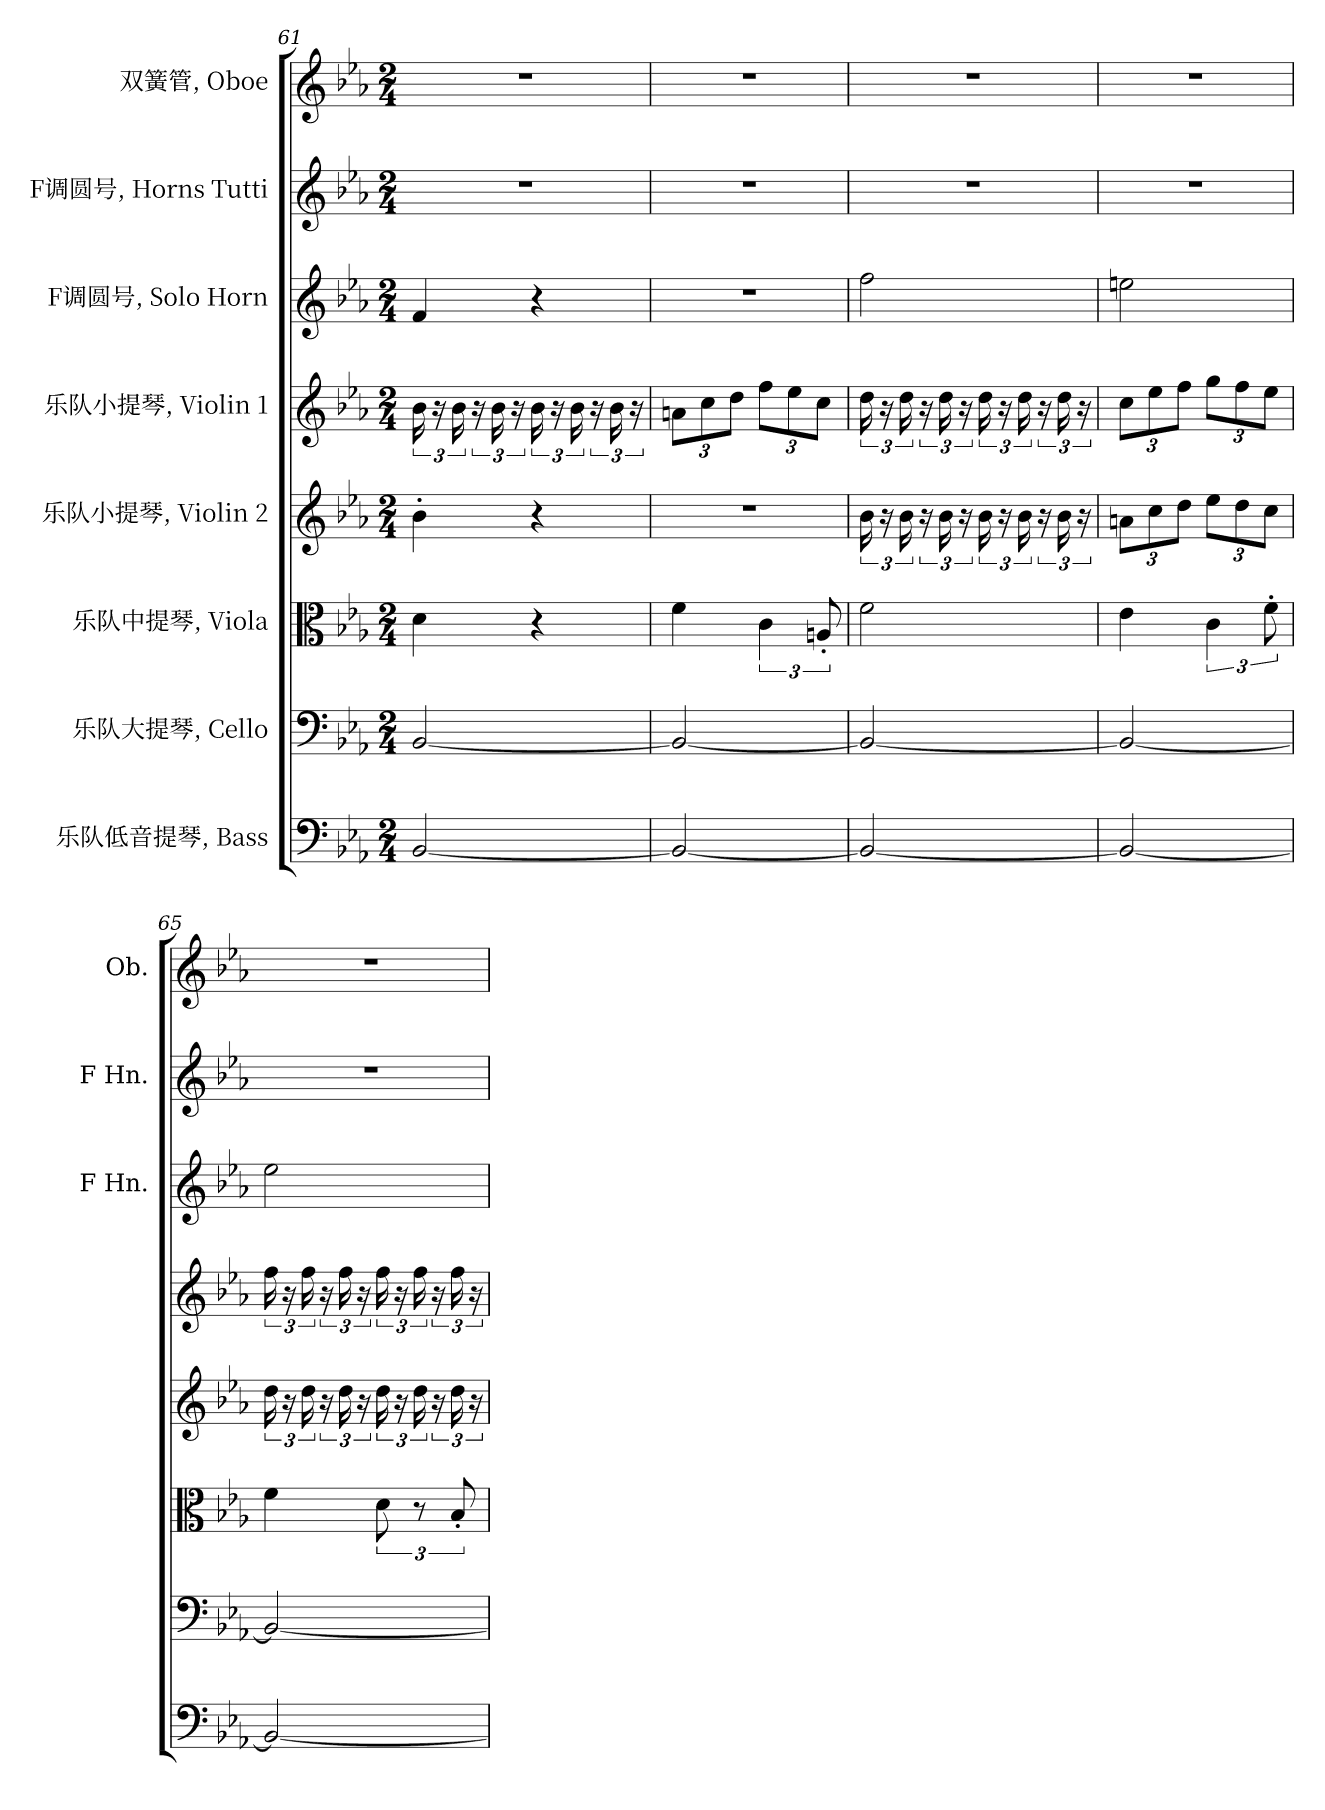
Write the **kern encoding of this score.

**kern	**kern	**kern	**kern	**kern	**kern	**kern	**kern
*part8	*part7	*part6	*part5	*part4	*part3	*part2	*part1
*staff8	*staff7	*staff6	*staff5	*staff4	*staff3	*staff2	*staff1
*I"乐队低音提琴, Bass	*I"乐队大提琴, Cello	*I"乐队中提琴, Viola	*I"乐队小提琴, Violin 2	*I"乐队小提琴, Violin 1	*I"F调圆号, Solo Horn	*I"F调圆号, Horns Tutti	*I"双簧管, Oboe
*	*	*	*	*	*I'F Hn.	*I'F Hn.	*I'Ob.
!!LO:PB:g=z
*clefF4	*clefF4	*clefC3	*clefG2	*clefG2	*clefG2	*clefG2	*clefG2
*ITrd7c12	*	*	*	*	*ITrd4c7	*ITrd4c7	*
*k[b-e-a-]	*k[b-e-a-]	*k[b-e-a-]	*k[b-e-a-]	*k[b-e-a-]	*k[b-e-a-d-]	*k[b-e-a-d-]	*k[b-e-a-]
*M2/4	*M2/4	*M2/4	*M2/4	*M2/4	*M2/4	*M2/4	*M2/4
=61	=61	=61	=61	=61	=61	=61	=61
[2BBB-/	[2BB-/	4d\	4b-'\	24b-\	4B-/	2r	2r
.	.	.	.	24r	.	.	.
.	.	.	.	24b-\	.	.	.
.	.	.	.	24r	.	.	.
.	.	.	.	24b-\	.	.	.
.	.	.	.	24r	.	.	.
.	.	4r	4r	24b-\	4r	.	.
.	.	.	.	24r	.	.	.
.	.	.	.	24b-\	.	.	.
.	.	.	.	24r	.	.	.
.	.	.	.	24b-\	.	.	.
.	.	.	.	24r	.	.	.
=62	=62	=62	=62	=62	=62	=62	=62
*	*	*	*	*Xbrackettup	*	*	*
2BBB-/_	2BB-/_	4f\	2r	12an\L	2r	2r	2r
.	.	.	.	12cc\	.	.	.
.	.	.	.	12dd\J	.	.	.
.	.	6c\	.	12ff\L	.	.	.
.	.	.	.	12ee-\	.	.	.
.	.	12An'/	.	12cc\J	.	.	.
=63	=63	=63	=63	=63	=63	=63	=63
*	*	*	*	*brackettup	*	*	*
2BBB-/_	2BB-/_	2f\	24b-\	24dd\	2b-\	2r	2r
.	.	.	24r	24r	.	.	.
.	.	.	24b-\	24dd\	.	.	.
.	.	.	24r	24r	.	.	.
.	.	.	24b-\	24dd\	.	.	.
.	.	.	24r	24r	.	.	.
.	.	.	24b-\	24dd\	.	.	.
.	.	.	24r	24r	.	.	.
.	.	.	24b-\	24dd\	.	.	.
.	.	.	24r	24r	.	.	.
.	.	.	24b-\	24dd\	.	.	.
.	.	.	24r	24r	.	.	.
=64	=64	=64	=64	=64	=64	=64	=64
*	*	*	*Xbrackettup	*Xbrackettup	*	*	*
2BBB-/_	2BB-/_	4e-\	12an\L	12cc\L	2an\	2r	2r
.	.	.	12cc\	12ee-\	.	.	.
.	.	.	12dd\J	12ff\J	.	.	.
.	.	6c\	12ee-\L	12gg\L	.	.	.
.	.	.	12dd\	12ff\	.	.	.
.	.	12f'\	12cc\J	12ee-\J	.	.	.
!!LO:PB:g=z
=65	=65	=65	=65	=65	=65	=65	=65
*	*	*	*brackettup	*brackettup	*	*	*
2BBB-/_	2BB-/_	4f\	24dd\	24ff\	2a-\	2r	2r
.	.	.	24r	24r	.	.	.
.	.	.	24dd\	24ff\	.	.	.
.	.	.	24r	24r	.	.	.
.	.	.	24dd\	24ff\	.	.	.
.	.	.	24r	24r	.	.	.
.	.	12d\	24dd\	24ff\	.	.	.
.	.	.	24r	24r	.	.	.
.	.	12r	24dd\	24ff\	.	.	.
.	.	.	24r	24r	.	.	.
.	.	12B-'/	24dd\	24ff\	.	.	.
.	.	.	24r	24r	.	.	.
=	=	=	=	=	=	=	=
*-	*-	*-	*-	*-	*-	*-	*-
